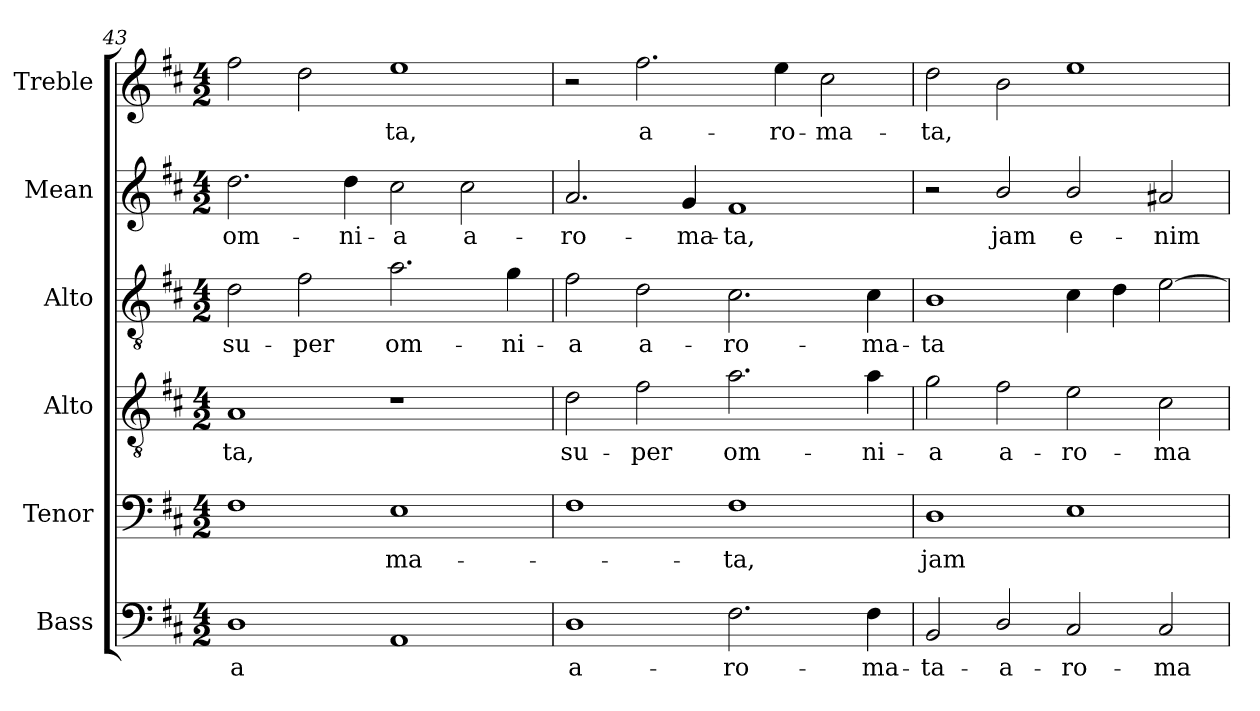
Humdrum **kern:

**kern	**text	**kern	**text	**kern	**text	**kern	**text	**kern	**text	**kern	**text
*part6	*part6	*part5	*part5	*part4	*part4	*part3	*part3	*part2	*part2	*part1	*part1
*staff6	*staff6	*staff5	*staff5	*staff4	*staff4	*staff3	*staff3	*staff2	*staff2	*staff1	*staff1
*I"Bass	*	*I"Tenor	*	*I"Alto	*	*I"Alto	*	*I"Mean	*	*I"Treble	*
*I'B.	*	*I'T.	*	*I'A.	*	*I'A.	*	*I'M.	*	*I'Tr.	*
*clefF4	*	*clefF4	*	*clefGv2	*	*clefGv2	*	*clefG2	*	*clefG2	*
*	*	*	*	*ITrd7c12	*	*ITrd7c12	*	*	*	*	*
*k[f#c#]	*	*k[f#c#]	*	*k[f#c#]	*	*k[f#c#]	*	*k[f#c#]	*	*k[f#c#]	*
*D:	*	*D:	*	*D:	*	*D:	*	*D:	*	*D:	*
*M4/2	*	*M4/2	*	*M4/2	*	*M4/2	*	*M4/2	*	*M4/2	*
=43	=43	=43	=43	=43	=43	=43	=43	=43	=43	=43	=43
!	!LO:LY:b:color=#000000	!	!	!	!	!	!	!	!	!	!
!	!	!	!	!	!LO:LY:b:color=#000000	!	!	!	!	!	!
!	!	!	!	!	!	!	!LO:LY:b:color=#000000	!	!	!	!
!	!	!	!	!	!	!	!	!	!LO:LY:b:color=#000000	!	!
1Di	-a	1F#i	.	1AAi	-ta,	2Di\	su-	2.ddi\	om-	2ff#i\	.
!	!	!	!	!	!	!	!LO:LY:b:color=#000000	!	!	!	!
.	.	.	.	.	.	2F#i\	-per	.	.	2ddi\	.
!	!	!	!	!	!	!	!	!	!LO:LY:b:color=#000000	!	!
.	.	.	.	.	.	.	.	4ddi\	-ni-	.	.
!	!	!	!LO:LY:b:color=#000000	!	!	!	!	!	!	!	!
!	!	!	!	!	!	!	!LO:LY:b:color=#000000	!	!	!	!
!	!	!	!	!	!	!	!	!	!LO:LY:b:color=#000000	!	!
!	!	!	!	!	!	!	!	!	!	!	!LO:LY:b:color=#000000
1AAi	.	1Ei	-ma-	1r	.	2.Ai\	om-	2cc#i\	-a	1eei	-ta,
!	!	!	!	!	!	!	!	!	!LO:LY:b:color=#000000	!	!
.	.	.	.	.	.	.	.	2cc#i\	a-	.	.
!	!	!	!	!	!	!	!LO:LY:b:color=#000000	!	!	!	!
.	.	.	.	.	.	4Gi\	-ni-	.	.	.	.
=44	=44	=44	=44	=44	=44	=44	=44	=44	=44	=44	=44
!	!LO:LY:b:color=#000000	!	!	!	!	!	!	!	!	!	!
!	!	!	!	!	!LO:LY:b:color=#000000	!	!	!	!	!	!
!	!	!	!	!	!	!	!LO:LY:b:color=#000000	!	!	!	!
!	!	!	!	!	!	!	!	!	!LO:LY:b:color=#000000	!	!
1Di	a-	1F#i	.	2Di\	su-	2F#i\	-a	2.ai/	-ro-	2r	.
!	!	!	!	!	!LO:LY:b:color=#000000	!	!	!	!	!	!
!	!	!	!	!	!	!	!LO:LY:b:color=#000000	!	!	!	!
!	!	!	!	!	!	!	!	!	!	!	!LO:LY:b:color=#000000
.	.	.	.	2F#i\	-per	2Di\	a-	.	.	2.ff#i\	a-
!	!	!	!	!	!	!	!	!	!LO:LY:b:color=#000000	!	!
.	.	.	.	.	.	.	.	4gi/	-ma-	.	.
!	!LO:LY:b:color=#000000	!	!	!	!	!	!	!	!	!	!
!	!	!	!LO:LY:b:color=#000000	!	!	!	!	!	!	!	!
!	!	!	!	!	!LO:LY:b:color=#000000	!	!	!	!	!	!
!	!	!	!	!	!	!	!LO:LY:b:color=#000000	!	!	!	!
!	!	!	!	!	!	!	!	!	!LO:LY:b:color=#000000	!	!
2.F#i\	-ro-	1F#i	-ta,	2.Ai\	om-	2.C#i\	-ro-	1f#i	-ta,	.	.
!	!	!	!	!	!	!	!	!	!	!	!LO:LY:b:color=#000000
.	.	.	.	.	.	.	.	.	.	4eei\	-ro-
!	!	!	!	!	!	!	!	!	!	!	!LO:LY:b:color=#000000
.	.	.	.	.	.	.	.	.	.	2cc#i\	-ma-
!	!LO:LY:b:color=#000000	!	!	!	!	!	!	!	!	!	!
!	!	!	!	!	!LO:LY:b:color=#000000	!	!	!	!	!	!
!	!	!	!	!	!	!	!LO:LY:b:color=#000000	!	!	!	!
4F#i\	-ma-	.	.	4Ai\	-ni-	4C#i\	-ma-	.	.	.	.
=45	=45	=45	=45	=45	=45	=45	=45	=45	=45	=45	=45
!	!LO:LY:b:color=#000000	!	!	!	!	!	!	!	!	!	!
!	!	!	!LO:LY:b:color=#000000	!	!	!	!	!	!	!	!
!	!	!	!	!	!LO:LY:b:color=#000000	!	!	!	!	!	!
!	!	!	!	!	!	!	!LO:LY:b:color=#000000	!	!	!	!
!	!	!	!	!	!	!	!	!	!	!	!LO:LY:b:color=#000000
2BBi/	-ta-	1Di	jam	2Gi\	-a	1BBi	-ta	2r	.	2ddi\	-ta,
!	!LO:LY:b:color=#000000	!	!	!	!	!	!	!	!	!	!
!	!	!	!	!	!LO:LY:b:color=#000000	!	!	!	!	!	!
!	!	!	!	!	!	!	!	!	!LO:LY:b:color=#000000	!	!
2Di/	-a-	.	.	2F#i\	a-	.	.	2bi/	jam	2bi\	.
!	!LO:LY:b:color=#000000	!	!	!	!	!	!	!	!	!	!
!	!	!	!	!	!LO:LY:b:color=#000000	!	!	!	!	!	!
!	!	!	!	!	!	!	!	!	!LO:LY:b:color=#000000	!	!
2C#i/	-ro-	1Ei	.	2Ei\	-ro-	4C#i\	.	2bi/	e-	1eei	.
.	.	.	.	.	.	4Di\	.	.	.	.	.
!	!LO:LY:b:color=#000000	!	!	!	!	!	!	!	!	!	!
!	!	!	!	!	!LO:LY:b:color=#000000	!	!	!	!	!	!
!	!	!	!	!	!	!	!	!	!LO:LY:b:color=#000000	!	!
2C#i/	-ma-	.	.	2C#i\	-ma-	[>2Ei\	.	2a#Xi/	-nim	.	.
=	=	=	=	=	=	=	=	=	=	=	=
*-	*-	*-	*-	*-	*-	*-	*-	*-	*-	*-	*-
